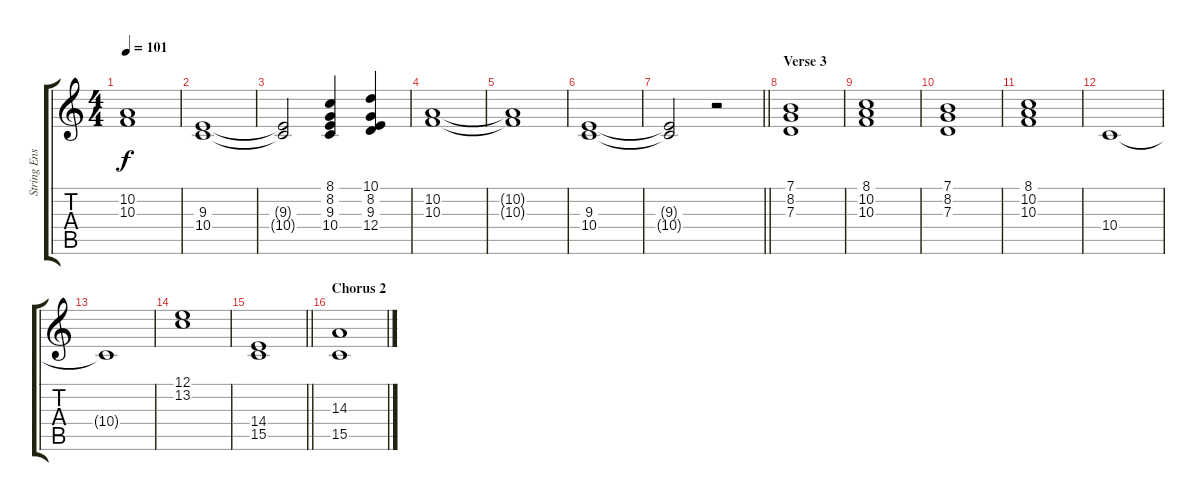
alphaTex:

\track ("String Ensemble 2" "String Ens") {instrument stringensemble2}
\staff {score tabs}
\tuning (E4 B3 G3 D3 A2 E2) {hide}
\ts (4 4)
\tempo 101
\clef g2
\ks c
(10.2{t} 10.3{t}).1{dy f} |
(9.3 10.4).1 |
(9.3{t} 10.4{t}).2 (8.1 8.2 9.3 10.4).4 (10.1 8.2 9.3 12.4).4 |
(10.2 10.3).1 |
(10.2{t} 10.3{t}).1 |
(9.3 10.4).1 |
\barLineRight lightlight
(9.3{t} 10.4{t}).2 r.2 |
\section ("" "Verse 3")
(7.1 8.2 7.3).1 |
(8.1 10.2 10.3).1 |
(7.1 8.2 7.3).1 |
(8.1 10.2 10.3).1 |
10.4.1 |
10.4{t}.1 |
(12.1 13.2).1 |
\barLineRight lightlight
(14.4 15.5).1 |
\section ("" "Chorus 2")
(14.3 15.5).1
